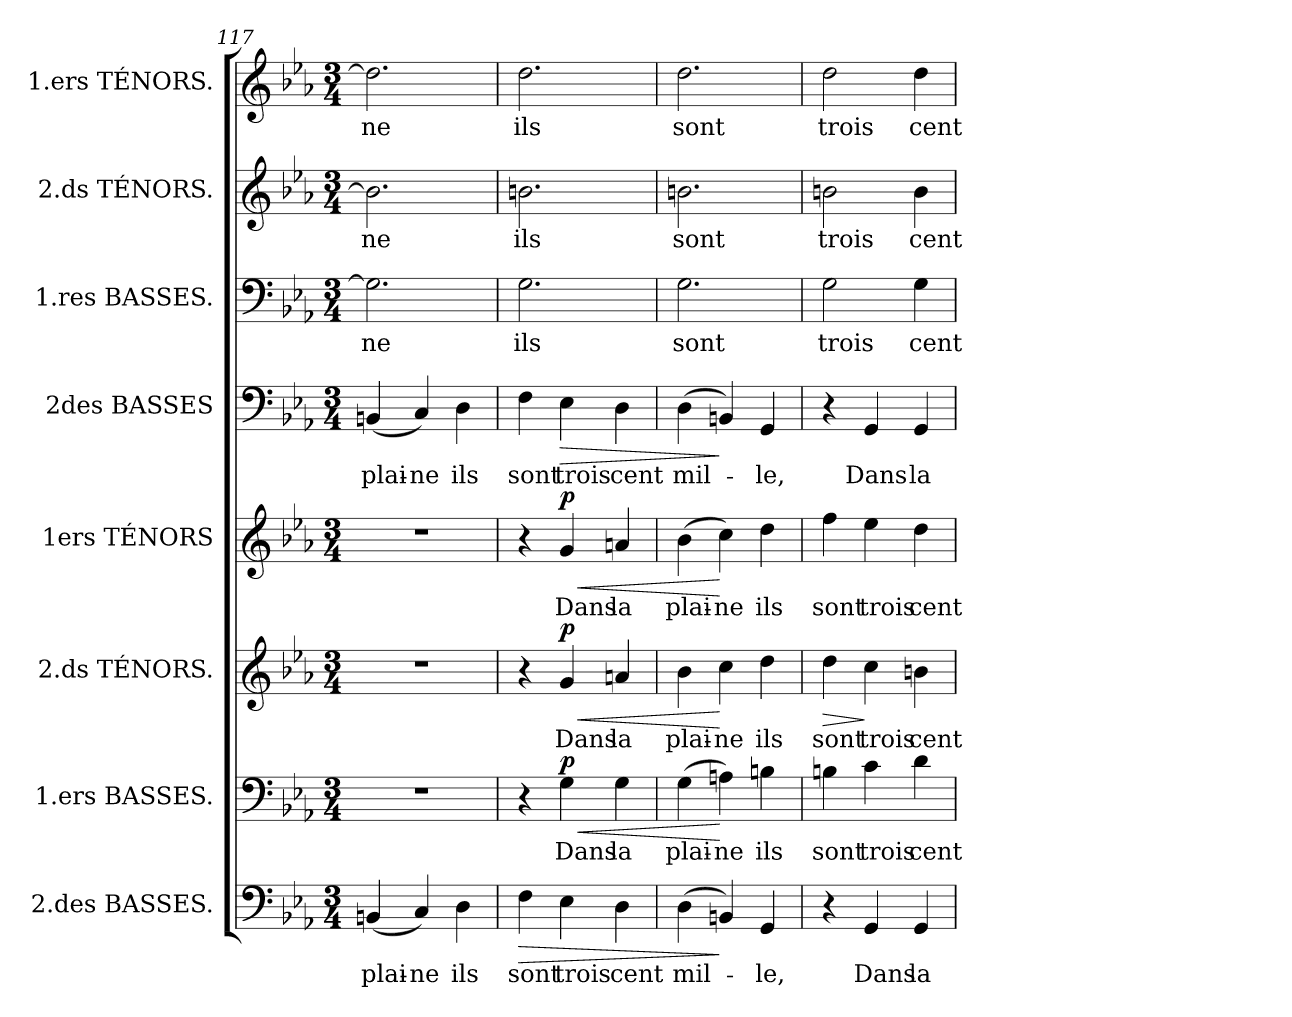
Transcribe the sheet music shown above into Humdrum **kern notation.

**kern	**text	**dynam	**kern	**text	**dynam	**kern	**text	**dynam	**kern	**text	**dynam	**kern	**text	**dynam	**kern	**text	**kern	**text	**kern	**text
*part8	*part8	*part8	*part7	*part7	*part7	*part6	*part6	*part6	*part5	*part5	*part5	*part4	*part4	*part4	*part3	*part3	*part2	*part2	*part1	*part1
*staff8	*staff8	*staff8	*staff7	*staff7	*staff7	*staff6	*staff6	*staff6	*staff5	*staff5	*staff5	*staff4	*staff4	*staff4	*staff3	*staff3	*staff2	*staff2	*staff1	*staff1
*I"2.des BASSES.	*	*	*I"1.ers BASSES.	*	*	*I"2.ds TÉNORS.	*	*	*I"1ers TÉNORS	*	*	*I"2des BASSES	*	*	*I"1.res BASSES.	*	*I"2.ds TÉNORS.	*	*I"1.ers TÉNORS.	*
*clefF4	*	*	*clefF4	*	*	*clefG2	*	*	*clefG2	*	*	*clefF4	*	*	*clefF4	*	*clefG2	*	*clefG2	*
*k[b-e-a-]	*	*	*k[b-e-a-]	*	*	*k[b-e-a-]	*	*	*k[b-e-a-]	*	*	*k[b-e-a-]	*	*	*k[b-e-a-]	*	*k[b-e-a-]	*	*k[b-e-a-]	*
*E-:	*	*	*E-:	*	*	*E-:	*	*	*E-:	*	*	*E-:	*	*	*E-:	*	*E-:	*	*E-:	*
*M3/4	*	*	*M3/4	*	*	*M3/4	*	*	*M3/4	*	*	*M3/4	*	*	*M3/4	*	*M3/4	*	*M3/4	*
=117	=117	=117	=117	=117	=117	=117	=117	=117	=117	=117	=117	=117	=117	=117	=117	=117	=117	=117	=117	=117
!	!LO:LY:b	!	!LO:N:vis=1	!	!	!LO:N:vis=1	!	!	!LO:N:vis=1	!	!	!	!	!	!	!	!	!	!	!
!	!	!	!	!	!	!	!	!	!	!	!	!	!LO:LY:b	!	!	!	!	!	!	!
!	!	!	!	!	!	!	!	!	!	!	!	!	!	!	!	!LO:LY:b	!	!	!	!
!	!	!	!	!	!	!	!	!	!	!	!	!	!	!	!	!	!	!LO:LY:b	!	!
!	!	!	!	!	!	!	!	!	!	!	!	!	!	!	!	!	!	!	!	!LO:LY:b
(<4BBn/	plai-	.	2.r	.	.	2.r	.	.	2.r	.	.	(<4BBn/	plai-	.	2.G\]	-ne	2.bn\]	-ne	2.dd\]	-ne
!	!LO:LY:b	!	!	!	!	!	!	!	!	!	!	!	!	!	!	!	!	!	!	!
!	!	!	!	!	!	!	!	!	!	!	!	!	!LO:LY:b	!	!	!	!	!	!	!
4C/)	-ne	.	.	.	.	.	.	.	.	.	.	4C/)	-ne	.	.	.	.	.	.	.
!	!LO:LY:b	!	!	!	!	!	!	!	!	!	!	!	!	!	!	!	!	!	!	!
!	!	!	!	!	!	!	!	!	!	!	!	!	!LO:LY:b	!	!	!	!	!	!	!
4D\	ils	.	.	.	.	.	.	.	.	.	.	4D\	ils	.	.	.	.	.	.	.
=118	=118	=118	=118	=118	=118	=118	=118	=118	=118	=118	=118	=118	=118	=118	=118	=118	=118	=118	=118	=118
!	!LO:LY:b	!LO:HP:b	!	!	!	!	!	!	!	!	!	!	!	!	!	!	!	!	!	!
!	!	!	!	!	!	!	!	!	!	!	!	!	!LO:LY:b	!	!	!	!	!	!	!
!	!	!	!	!	!	!	!	!	!	!	!	!	!	!	!	!LO:LY:b	!	!	!	!
!	!	!	!	!	!	!	!	!	!	!	!	!	!	!	!	!	!	!LO:LY:b	!	!
!	!	!	!	!	!	!	!	!	!	!	!	!	!	!	!	!	!	!	!	!LO:LY:b
4F\	sont	>	4r	.	.	4r	.	.	4r	.	.	4F\	sont	.	2.G\	ils	2.bn\	ils	2.dd\	ils
!	!LO:LY:b	!	!	!	!	!	!	!	!	!	!	!	!	!	!	!	!	!	!	!
!	!	!	!	!LO:LY:b	!LO:HP:b	!	!	!	!	!	!	!	!	!	!	!	!	!	!	!
!	!	!	!	!	!	!	!LO:LY:b	!LO:HP:b	!	!	!	!	!	!	!	!	!	!	!	!
!	!	!	!	!	!	!	!	!	!	!LO:LY:b	!LO:HP:b	!	!	!	!	!	!	!	!	!
!	!	!	!	!	!LO:DY:n=1:a	!	!	!LO:DY:n=1:a	!	!	!LO:DY:n=1:a	!	!LO:LY:b	!LO:HP:b	!	!	!	!	!	!
4E-\	trois	.	4G\	Dans	< p	4g/	Dans	< p	4g/	Dans	< p	4E-\	trois	>	.	.	.	.	.	.
!	!LO:LY:b	!	!	!	!	!	!	!	!	!	!	!	!	!	!	!	!	!	!	!
!	!	!	!	!LO:LY:b	!	!	!	!	!	!	!	!	!	!	!	!	!	!	!	!
!	!	!	!	!	!	!	!LO:LY:b	!	!	!	!	!	!	!	!	!	!	!	!	!
!	!	!	!	!	!	!	!	!	!	!LO:LY:b	!	!	!	!	!	!	!	!	!	!
!	!	!	!	!	!	!	!	!	!	!	!	!	!LO:LY:b	!	!	!	!	!	!	!
4D\	cent	.	4G\	la	.	4an/	la	.	4an/	la	.	4D\	cent	.	.	.	.	.	.	.
=119	=119	=119	=119	=119	=119	=119	=119	=119	=119	=119	=119	=119	=119	=119	=119	=119	=119	=119	=119	=119
!	!LO:LY:b	!	!	!	!	!	!	!	!	!	!	!	!	!	!	!	!	!	!	!
!	!	!	!	!LO:LY:b	!	!	!	!	!	!	!	!	!	!	!	!	!	!	!	!
!	!	!	!	!	!	!	!LO:LY:b	!	!	!	!	!	!	!	!	!	!	!	!	!
!	!	!	!	!	!	!	!	!	!	!LO:LY:b	!	!	!	!	!	!	!	!	!	!
!	!	!	!	!	!	!	!	!	!	!	!	!	!LO:LY:b	!	!	!	!	!	!	!
!	!	!	!	!	!	!	!	!	!	!	!	!	!	!	!	!LO:LY:b	!	!	!	!
!	!	!	!	!	!	!	!	!	!	!	!	!	!	!	!	!	!	!LO:LY:b	!	!
!	!	!	!	!	!	!	!	!	!	!	!	!	!	!	!	!	!	!	!	!LO:LY:b
(>4D\	mil-	.	(>4G\	plai-	.	4b-\	plai-	.	(>4b-\	plai-	.	(>4D\	mil-	.	2.G\	sont	2.bn\	sont	2.dd\	sont
!	!	!	!	!LO:LY:b	!	!	!	!	!	!	!	!	!	!	!	!	!	!	!	!
!	!	!	!	!	!	!	!LO:LY:b	!	!	!	!	!	!	!	!	!	!	!	!	!
!	!	!	!	!	!	!	!	!	!	!LO:LY:b	!	!	!	!	!	!	!	!	!	!
4BBn/)	.	]	4An\)	-ne	[	4cc\	-ne	[	4cc\)	-ne	[	4BBn/)	.	]	.	.	.	.	.	.
!	!LO:LY:b	!	!	!	!	!	!	!	!	!	!	!	!	!	!	!	!	!	!	!
!	!	!	!	!LO:LY:b	!	!	!	!	!	!	!	!	!	!	!	!	!	!	!	!
!	!	!	!	!	!	!	!LO:LY:b	!	!	!	!	!	!	!	!	!	!	!	!	!
!	!	!	!	!	!	!	!	!	!	!LO:LY:b	!	!	!	!	!	!	!	!	!	!
!	!	!	!	!	!	!	!	!	!	!	!	!	!LO:LY:b	!	!	!	!	!	!	!
4GG/	-le,	.	4Bn\	ils	.	4dd\	ils	.	4dd\	ils	.	4GG/	-le,	.	.	.	.	.	.	.
!!LO:LB:g=z
=120	=120	=120	=120	=120	=120	=120	=120	=120	=120	=120	=120	=120	=120	=120	=120	=120	=120	=120	=120	=120
!	!	!	!	!LO:LY:b	!	!	!	!	!	!	!	!	!	!	!	!	!	!	!	!
!	!	!	!	!	!	!	!LO:LY:b	!LO:HP:b	!	!	!	!	!	!	!	!	!	!	!	!
!	!	!	!	!	!	!	!	!	!	!LO:LY:b	!	!	!	!	!	!	!	!	!	!
!	!	!	!	!	!	!	!	!	!	!	!	!	!	!	!	!LO:LY:b	!	!	!	!
!	!	!	!	!	!	!	!	!	!	!	!	!	!	!	!	!	!	!LO:LY:b	!	!
!	!	!	!	!	!	!	!	!	!	!	!	!	!	!	!	!	!	!	!	!LO:LY:b
4r	.	.	4Bn\	sont	.	4dd\	sont	>	4ff\	sont	.	4r	.	.	2G\	trois	2bn\	trois	2dd\	trois
!	!LO:LY:b	!	!	!	!	!	!	!	!	!	!	!	!	!	!	!	!	!	!	!
!	!	!	!	!LO:LY:b	!	!	!	!	!	!	!	!	!	!	!	!	!	!	!	!
!	!	!	!	!	!	!	!LO:LY:b	!	!	!	!	!	!	!	!	!	!	!	!	!
!	!	!	!	!	!	!	!	!	!	!LO:LY:b	!	!	!	!	!	!	!	!	!	!
!	!	!	!	!	!	!	!	!	!	!	!	!	!LO:LY:b	!	!	!	!	!	!	!
4GG/	Dans	.	4c\	trois	.	4cc\	trois	]	4ee-\	trois	.	4GG/	Dans	.	.	.	.	.	.	.
!	!LO:LY:b	!	!	!	!	!	!	!	!	!	!	!	!	!	!	!	!	!	!	!
!	!	!	!	!LO:LY:b	!	!	!	!	!	!	!	!	!	!	!	!	!	!	!	!
!	!	!	!	!	!	!	!LO:LY:b	!	!	!	!	!	!	!	!	!	!	!	!	!
!	!	!	!	!	!	!	!	!	!	!LO:LY:b	!	!	!	!	!	!	!	!	!	!
!	!	!	!	!	!	!	!	!	!	!	!	!	!LO:LY:b	!	!	!	!	!	!	!
!	!	!	!	!	!	!	!	!	!	!	!	!	!	!	!	!LO:LY:b	!	!	!	!
!	!	!	!	!	!	!	!	!	!	!	!	!	!	!	!	!	!	!LO:LY:b	!	!
!	!	!	!	!	!	!	!	!	!	!	!	!	!	!	!	!	!	!	!	!LO:LY:b
4GG/	la	.	4d\	cent	.	4bn\	cent	.	4dd\	cent	.	4GG/	la	.	4G\	cent	4b\	cent	4dd\	cent
=	=	=	=	=	=	=	=	=	=	=	=	=	=	=	=	=	=	=	=	=
*-	*-	*-	*-	*-	*-	*-	*-	*-	*-	*-	*-	*-	*-	*-	*-	*-	*-	*-	*-	*-
